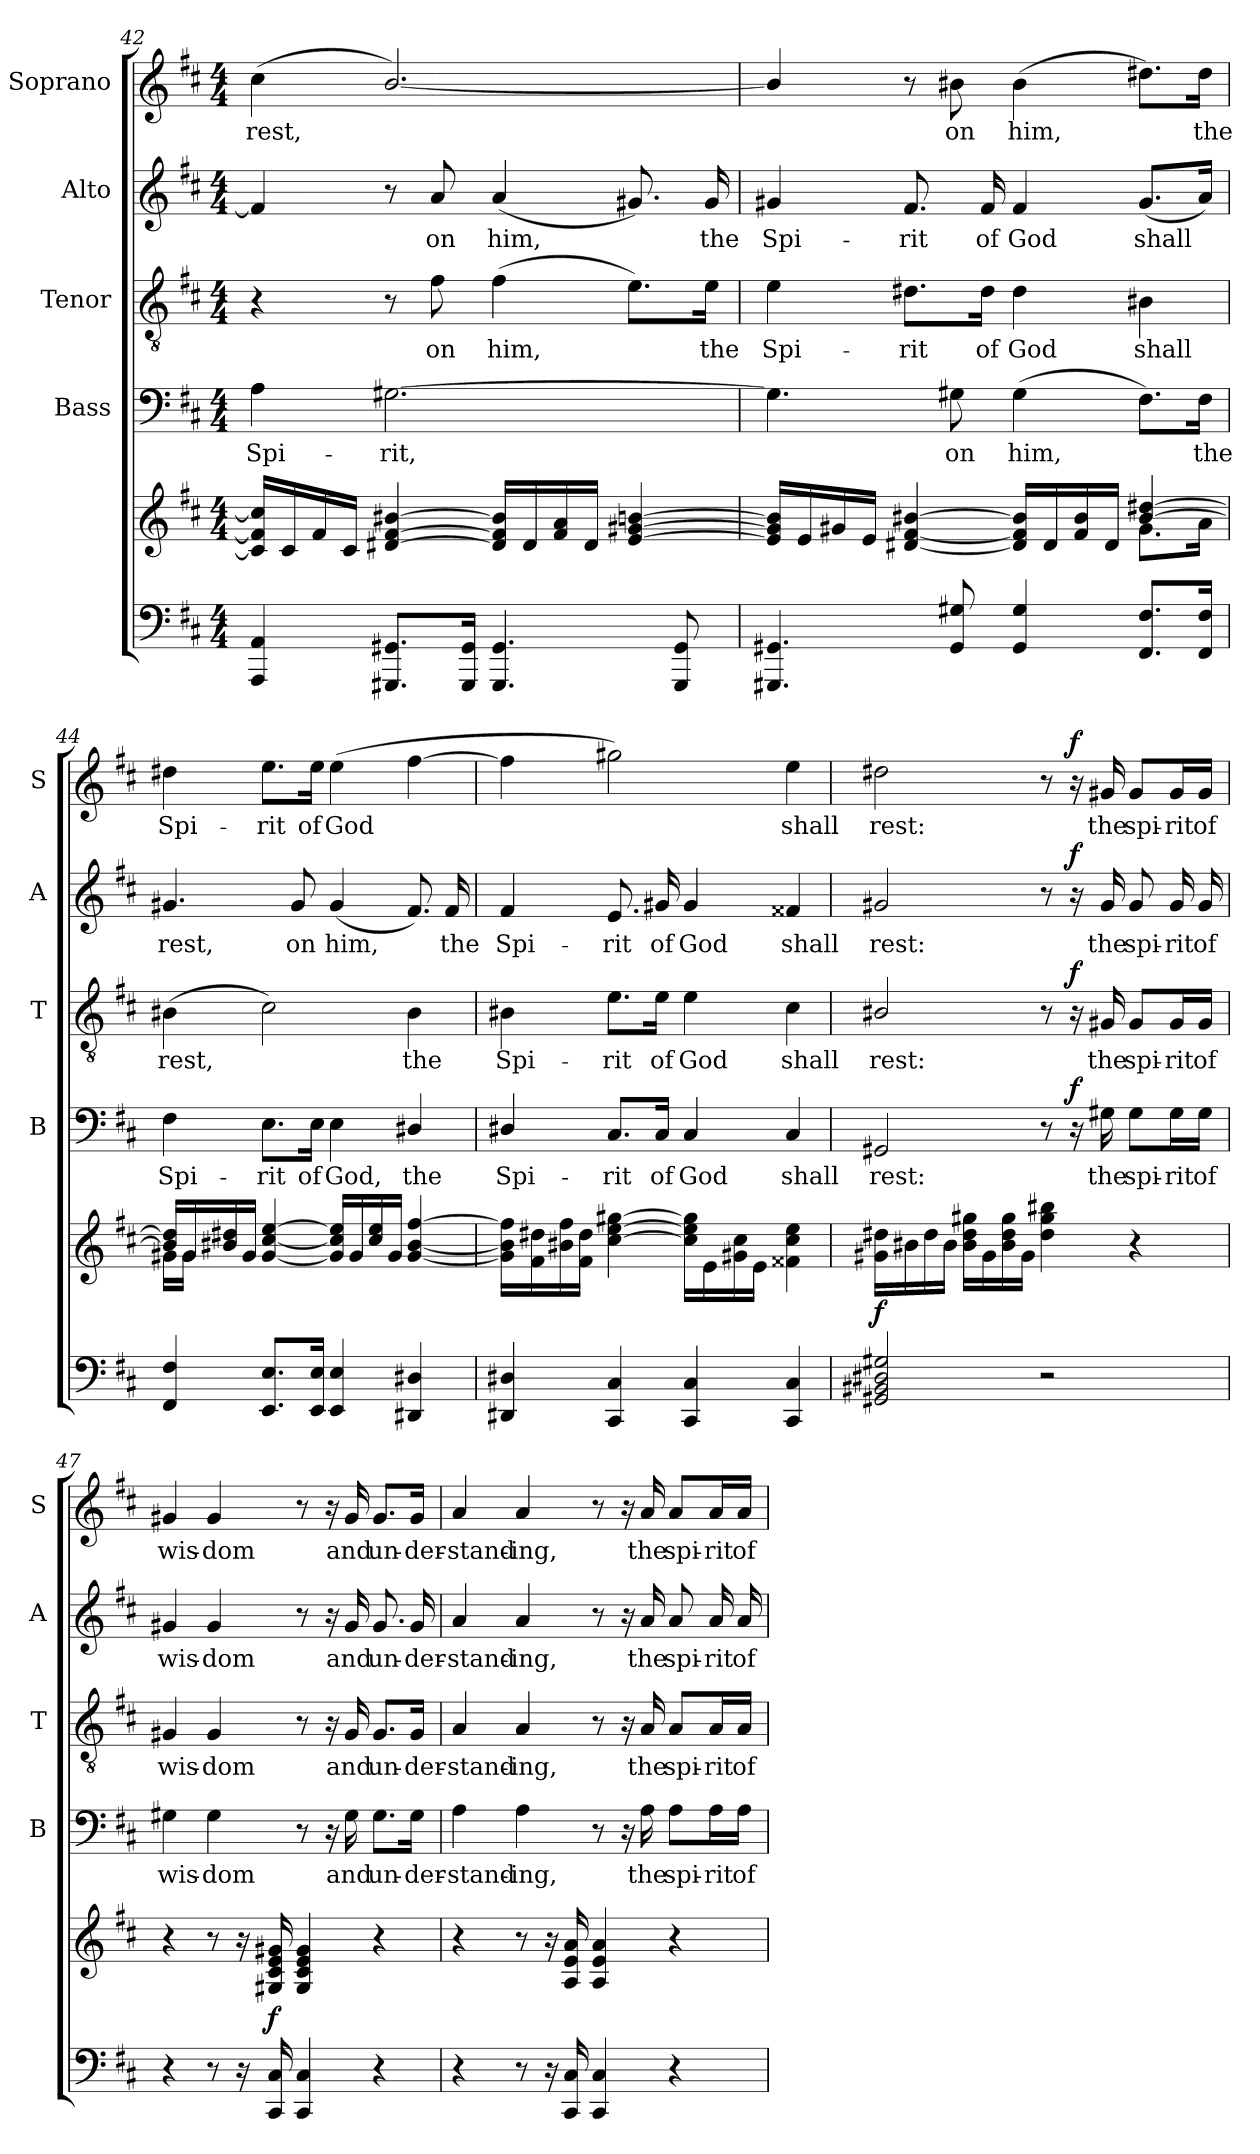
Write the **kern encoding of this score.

**kern	**kern	**dynam	**kern	**text	**dynam	**kern	**text	**dynam	**kern	**text	**dynam	**kern	**text	**dynam
*part6	*part5	*part5	*part4	*part4	*part4	*part3	*part3	*part3	*part2	*part2	*part2	*part1	*part1	*part1
*staff6	*staff5	*staff5	*staff4	*staff4	*staff4	*staff3	*staff3	*staff3	*staff2	*staff2	*staff2	*staff1	*staff1	*staff1
*	*	*	*I"Bass	*	*	*I"Tenor	*	*	*I"Alto	*	*	*I"Soprano	*	*
*	*	*	*I'B	*	*	*I'T	*	*	*I'A	*	*	*I'S	*	*
*clefF4	*clefG2	*	*clefF4	*	*	*clefGv2	*	*	*clefG2	*	*	*clefG2	*	*
*k[f#c#]	*k[f#c#]	*	*k[f#c#]	*	*	*k[f#c#]	*	*	*k[f#c#]	*	*	*k[f#c#]	*	*
*D:	*D:	*	*D:	*	*	*D:	*	*	*D:	*	*	*D:	*	*
*M4/4	*M4/4	*	*M4/4	*	*	*M4/4	*	*	*M4/4	*	*	*M4/4	*	*
=42	=42	=42	=42	=42	=42	=42	=42	=42	=42	=42	=42	=42	=42	=42
*^	*^	*	*	*	*	*	*	*	*	*	*	*	*	*
!	!	!	!	!	!	!LO:LY:b	!	!	!	!	!	!	!	!	!LO:LY:b	!
4AAA/ 4AA/	1ryy	16c#/] 16f#/] 16cc#/]LL	1ryy	.	4A\	Spi-	.	4r	.	.	4f#/]	.	.	(<4cc#\	rest,	.
.	.	16c#/	.	.	.	.	.	.	.	.	.	.	.	.	.	.
.	.	16f#/	.	.	.	.	.	.	.	.	.	.	.	.	.	.
.	.	16c#/JJ	.	.	.	.	.	.	.	.	.	.	.	.	.	.
!	!	!	!	!	!	!LO:LY:b	!	!	!	!	!	!	!	!	!	!
8.GGG#X/ 8.GG#X/L	.	[4d#X/ [4f#/ [4b#X/	.	.	[2.G#X\	-rit,	.	8r	.	.	8r	.	.	[2.b/)	.	.
!	!	!	!	!	!	!	!	!	!LO:LY:b	!	!	!LO:LY:b	!	!	!	!
.	.	.	.	.	.	.	.	8f#\	on	.	8a/	on	.	.	.	.
16GGG#/ 16GG#/Jk	.	.	.	.	.	.	.	.	.	.	.	.	.	.	.	.
!	!	!	!	!	!	!	!	!	!LO:LY:b	!	!	!LO:LY:b	!	!	!	!
4.GGG#/ 4.GG#/	.	16d#/] 16f#/] 16b#/]LL	.	.	.	.	.	(>4f#\	him,	.	(<4a/	him,	.	.	.	.
.	.	16d#/	.	.	.	.	.	.	.	.	.	.	.	.	.	.
.	.	16f#/ 16a/	.	.	.	.	.	.	.	.	.	.	.	.	.	.
.	.	16d#/JJ	.	.	.	.	.	.	.	.	.	.	.	.	.	.
.	.	[4e/ [4g#X/ [4bn/	.	.	.	.	.	8.e\L)	.	.	8.g#X/)	.	.	.	.	.
8GGG#/ 8GG#/	.	.	.	.	.	.	.	.	.	.	.	.	.	.	.	.
!	!	!	!	!	!	!	!	!	!LO:LY:b	!	!	!LO:LY:b	!	!	!	!
.	.	.	.	.	.	.	.	16e\Jk	the	.	16g#/	the	.	.	.	.
*v	*v	*	*	*	*	*	*	*	*	*	*	*	*	*	*	*
!!LO:LB:g=z
=43	=43	=43	=43	=43	=43	=43	=43	=43	=43	=43	=43	=43	=43	=43	=43
!	!	!	!	!	!	!	!	!LO:LY:b	!	!	!LO:LY:b	!	!	!	!
4.GGG#X/ 4.GG#X/	16e/] 16g#/] 16b/]LL	2ryy	.	4.G#\]	.	.	4e\	Spi-	.	4g#X/	Spi-	.	4b/]	.	.
.	16e/	.	.	.	.	.	.	.	.	.	.	.	.	.	.
.	16g#/	.	.	.	.	.	.	.	.	.	.	.	.	.	.
.	16e/JJ	.	.	.	.	.	.	.	.	.	.	.	.	.	.
!	!	!	!	!	!	!	!	!LO:LY:b	!	!	!LO:LY:b	!	!	!	!
.	[>4d#X/ [>4f#/ [>4b#X/	.	.	.	.	.	8.d#X\L	-rit	.	8.f#/	-rit	.	8r	.	.
!	!	!	!	!	!LO:LY:b	!	!	!	!	!	!	!	!	!LO:LY:b	!
8GG#/ 8G#X/	.	.	.	8G#\	on	.	.	.	.	.	.	.	8b#X\	on	.
!	!	!	!	!	!	!	!	!LO:LY:b	!	!	!LO:LY:b	!	!	!	!
.	.	.	.	.	.	.	16d#\Jk	of	.	16f#/	of	.	.	.	.
!	!	!	!	!	!LO:LY:b	!	!	!LO:LY:b	!	!	!LO:LY:b	!	!	!LO:LY:b	!
4GG#/ 4G#/	16d#/] 16f#/] 16b#/]LL	4ryy	.	(>4G#\	him,	.	4d#\	God	.	4f#/	God	.	(>4b#\	him,	.
.	16d#/	.	.	.	.	.	.	.	.	.	.	.	.	.	.
.	16f#/ 16b#/	.	.	.	.	.	.	.	.	.	.	.	.	.	.
.	16d#/JJ	.	.	.	.	.	.	.	.	.	.	.	.	.	.
!	!	!	!	!	!	!	!	!LO:LY:b	!	!	!LO:LY:b	!	!	!	!
8.FF#/ 8.F#/L	[>4b#/ [>4dd#X/	8.g#\L	.	8.F#\L)	.	.	4B#X\	shall	.	(<8.g#/L	shall	.	8.dd#X\L)	.	.
!	!	!	!	!	!LO:LY:b	!	!	!	!	!	!	!	!	!LO:LY:b	!
16FF#/ 16F#/Jk	.	16a\Jk	.	16F#\Jk	the	.	.	.	.	16a/Jk)	.	.	16dd#\Jk	the	.
=44	=44	=44	=44	=44	=44	=44	=44	=44	=44	=44	=44	=44	=44	=44	=44
!	!	!	!	!	!LO:LY:b	!	!	!LO:LY:b	!	!	!LO:LY:b	!	!	!LO:LY:b	!
4FF#/ 4F#/	16b#/] 16dd#/]LL	16g#X\LL	.	4F#\	Spi-	.	(>4B#X\	rest,	.	4.g#X/	rest,	.	4dd#X\	Spi-	.
.	16g#/	16g#\JJ	.	.	.	.	.	.	.	.	.	.	.	.	.
.	16b#/ 16dd#/	8ryy	.	.	.	.	.	.	.	.	.	.	.	.	.
.	16g#/JJ	.	.	.	.	.	.	.	.	.	.	.	.	.	.
!	!	!	!	!	!LO:LY:b	!	!	!	!	!	!	!	!	!LO:LY:b	!
8.EE/ 8.E/L	[>4g#/ [>4cc#/ [>4ee/	4ryy	.	8.E\L	-rit	.	2c#\)	.	.	.	.	.	8.ee\L	-rit	.
!	!	!	!	!	!	!	!	!	!	!	!LO:LY:b	!	!	!	!
.	.	.	.	.	.	.	.	.	.	8g#/	on	.	.	.	.
!	!	!	!	!	!LO:LY:b	!	!	!	!	!	!	!	!	!LO:LY:b	!
16EE/ 16E/Jk	.	.	.	16E\Jk	of	.	.	.	.	.	.	.	16ee\Jk	of	.
!	!	!	!	!	!LO:LY:b	!	!	!	!	!	!LO:LY:b	!	!	!LO:LY:b	!
4EE/ 4E/	16g#/] 16cc#/] 16ee/]LL	2ryy	.	4E\	God,	.	.	.	.	(<4g#/	him,	.	(>4ee\	God	.
.	16g#/	.	.	.	.	.	.	.	.	.	.	.	.	.	.
.	16cc#/ 16ee/	.	.	.	.	.	.	.	.	.	.	.	.	.	.
.	16g#/JJ	.	.	.	.	.	.	.	.	.	.	.	.	.	.
!	!	!	!	!	!LO:LY:b	!	!	!LO:LY:b	!	!	!	!	!	!	!
4DD#X/ 4D#X/	[>4g#/ [>4b#/ [>4ff#/	.	.	4D#X/	the	.	4B#\	the	.	8.f#/)	.	.	[4ff#\	.	.
!	!	!	!	!	!	!	!	!	!	!	!LO:LY:b	!	!	!	!
.	.	.	.	.	.	.	.	.	.	16f#/	the	.	.	.	.
=45	=45	=45	=45	=45	=45	=45	=45	=45	=45	=45	=45	=45	=45	=45	=45
!	!	!	!	!	!LO:LY:b	!	!	!LO:LY:b	!	!	!LO:LY:b	!	!	!	!
4DD#X/ 4D#X/	16g#\] 16b#\] 16ff#\]LL	1ryy	.	4D#X/	Spi-	.	4B#X\	Spi-	.	4f#/	Spi-	.	4ff#\]	.	.
.	16f#\ 16dd#X\	.	.	.	.	.	.	.	.	.	.	.	.	.	.
.	16b#\ 16ff#\	.	.	.	.	.	.	.	.	.	.	.	.	.	.
.	16f#\ 16dd#\JJ	.	.	.	.	.	.	.	.	.	.	.	.	.	.
!	!	!	!	!	!LO:LY:b	!	!	!LO:LY:b	!	!	!LO:LY:b	!	!	!	!
4CC#/ 4C#/	[4cc#\ [4ee\ [4gg#X\	.	.	8.C#/L	-rit	.	8.e\L	-rit	.	8.e/	-rit	.	2gg#X\)	.	.
!	!	!	!	!	!LO:LY:b	!	!	!LO:LY:b	!	!	!LO:LY:b	!	!	!	!
.	.	.	.	16C#/Jk	of	.	16e\Jk	of	.	16g#X/	of	.	.	.	.
!	!	!	!	!	!LO:LY:b	!	!	!LO:LY:b	!	!	!LO:LY:b	!	!	!	!
4CC#/ 4C#/	16cc#\] 16ee\] 16gg#\]LL	.	.	4C#/	God	.	4e\	God	.	4g#/	God	.	.	.	.
.	16e\	.	.	.	.	.	.	.	.	.	.	.	.	.	.
.	16g#\ 16cc#\	.	.	.	.	.	.	.	.	.	.	.	.	.	.
.	16e\JJ	.	.	.	.	.	.	.	.	.	.	.	.	.	.
!	!	!	!	!	!LO:LY:b	!	!	!LO:LY:b	!	!	!LO:LY:b	!	!	!LO:LY:b	!
4CC#/ 4C#/	4f##X\ 4cc#\ 4ee\	.	.	4C#/	shall	.	4c#\	shall	.	4f##X/	shall	.	4ee\	shall	.
*	*v	*v	*	*	*	*	*	*	*	*	*	*	*	*	*
!!LO:PB:g=z
=46	=46	=46	=46	=46	=46	=46	=46	=46	=46	=46	=46	=46	=46	=46
!	!	!LO:DY:b	!	!LO:LY:b	!	!	!LO:LY:b	!	!	!LO:LY:b	!	!	!LO:LY:b	!
2GG#X/ 2BB#X/ 2D#X/ 2G#X/	16g#X\ 16dd#X\LL	f	2GG#X/	rest:	.	2B#X/	rest:	.	2g#X/	rest:	.	2dd#X\	rest:	.
.	16b#X\	.	.	.	.	.	.	.	.	.	.	.	.	.
.	16dd#\	.	.	.	.	.	.	.	.	.	.	.	.	.
.	16b#\JJ	.	.	.	.	.	.	.	.	.	.	.	.	.
.	16b#\ 16dd#\ 16gg#X\LL	.	.	.	.	.	.	.	.	.	.	.	.	.
.	16g#\	.	.	.	.	.	.	.	.	.	.	.	.	.
.	16b#\ 16dd#\ 16gg#\	.	.	.	.	.	.	.	.	.	.	.	.	.
.	16g#\JJ	.	.	.	.	.	.	.	.	.	.	.	.	.
2r	4dd#\ 4gg#\ 4bb#X\	.	8r	.	.	8r	.	.	8r	.	.	8r	.	.
!	!	!	!	!	!LO:DY:b	!	!	!LO:DY:b	!	!	!LO:DY:b	!	!	!LO:DY:b
.	.	.	16r	.	f	16r	.	f	16r	.	f	16r	.	f
!	!	!	!	!LO:LY:b	!	!	!LO:LY:b	!	!	!LO:LY:b	!	!	!LO:LY:b	!
.	.	.	16G#X\	the	.	16G#X/	the	.	16g#/	the	.	16g#X/	the	.
!	!	!	!	!LO:LY:b	!	!	!LO:LY:b	!	!	!LO:LY:b	!	!	!LO:LY:b	!
.	4r	.	8G#\L	spi-	.	8G#/L	spi-	.	8g#/	spi-	.	8g#/L	spi-	.
!	!	!	!	!LO:LY:b	!	!	!LO:LY:b	!	!	!LO:LY:b	!	!	!LO:LY:b	!
.	.	.	16G#\L	-rit	.	16G#/L	-rit	.	16g#/	-rit	.	16g#/L	-rit	.
!	!	!	!	!LO:LY:b	!	!	!LO:LY:b	!	!	!LO:LY:b	!	!	!LO:LY:b	!
.	.	.	16G#\JJ	of	.	16G#/JJ	of	.	16g#/	of	.	16g#/JJ	of	.
=47	=47	=47	=47	=47	=47	=47	=47	=47	=47	=47	=47	=47	=47	=47
!	!	!	!	!LO:LY:b	!	!	!LO:LY:b	!	!	!LO:LY:b	!	!	!LO:LY:b	!
4r	4r	.	4G#X\	wis-	.	4G#X/	wis-	.	4g#X/	wis-	.	4g#X/	wis-	.
!	!	!	!	!LO:LY:b	!	!	!LO:LY:b	!	!	!LO:LY:b	!	!	!LO:LY:b	!
8r	8r	.	4G#\	-dom	.	4G#/	-dom	.	4g#/	-dom	.	4g#/	-dom	.
16r	16r	.	.	.	.	.	.	.	.	.	.	.	.	.
!	!	!LO:DY:b	!	!	!	!	!	!	!	!	!	!	!	!
16CC#/ 16C#/	16G#X/ 16c#/ 16e/ 16g#X/	f	.	.	.	.	.	.	.	.	.	.	.	.
4CC#/ 4C#/	4G#/ 4c#/ 4e/ 4g#/	.	8r	.	.	8r	.	.	8r	.	.	8r	.	.
.	.	.	16r	.	.	16r	.	.	16r	.	.	16r	.	.
!	!	!	!	!LO:LY:b	!	!	!LO:LY:b	!	!	!LO:LY:b	!	!	!LO:LY:b	!
.	.	.	16G#\	and	.	16G#/	and	.	16g#/	and	.	16g#/	and	.
!	!	!	!	!LO:LY:b	!	!	!LO:LY:b	!	!	!LO:LY:b	!	!	!LO:LY:b	!
4r	4r	.	8.G#\L	un-	.	8.G#/L	un-	.	8.g#/	un-	.	8.g#/L	un-	.
!	!	!	!	!LO:LY:b	!	!	!LO:LY:b	!	!	!LO:LY:b	!	!	!LO:LY:b	!
.	.	.	16G#\Jk	-der-	.	16G#/Jk	-der-	.	16g#/	-der-	.	16g#/Jk	-der-	.
=48	=48	=48	=48	=48	=48	=48	=48	=48	=48	=48	=48	=48	=48	=48
!	!	!	!	!LO:LY:b	!	!	!LO:LY:b	!	!	!LO:LY:b	!	!	!LO:LY:b	!
4r	4r	.	4A\	-stand-	.	4A/	-stand-	.	4a/	-stand-	.	4a/	-stand-	.
!	!	!	!	!LO:LY:b	!	!	!LO:LY:b	!	!	!LO:LY:b	!	!	!LO:LY:b	!
8r	8r	.	4A\	-ing,	.	4A/	-ing,	.	4a/	-ing,	.	4a/	-ing,	.
16r	16r	.	.	.	.	.	.	.	.	.	.	.	.	.
16CC#/ 16C#/	16A/ 16e/ 16a/	.	.	.	.	.	.	.	.	.	.	.	.	.
4CC#/ 4C#/	4A/ 4e/ 4a/	.	8r	.	.	8r	.	.	8r	.	.	8r	.	.
.	.	.	16r	.	.	16r	.	.	16r	.	.	16r	.	.
!	!	!	!	!LO:LY:b	!	!	!LO:LY:b	!	!	!LO:LY:b	!	!	!LO:LY:b	!
.	.	.	16A\	the	.	16A/	the	.	16a/	the	.	16a/	the	.
!	!	!	!	!LO:LY:b	!	!	!LO:LY:b	!	!	!LO:LY:b	!	!	!LO:LY:b	!
4r	4r	.	8A\L	spi-	.	8A/L	spi-	.	8a/	spi-	.	8a/L	spi-	.
!	!	!	!	!LO:LY:b	!	!	!LO:LY:b	!	!	!LO:LY:b	!	!	!LO:LY:b	!
.	.	.	16A\L	-rit	.	16A/L	-rit	.	16a/	-rit	.	16a/L	-rit	.
!	!	!	!	!LO:LY:b	!	!	!LO:LY:b	!	!	!LO:LY:b	!	!	!LO:LY:b	!
.	.	.	16A\JJ	of	.	16A/JJ	of	.	16a/	of	.	16a/JJ	of	.
=	=	=	=	=	=	=	=	=	=	=	=	=	=	=
*-	*-	*-	*-	*-	*-	*-	*-	*-	*-	*-	*-	*-	*-	*-
